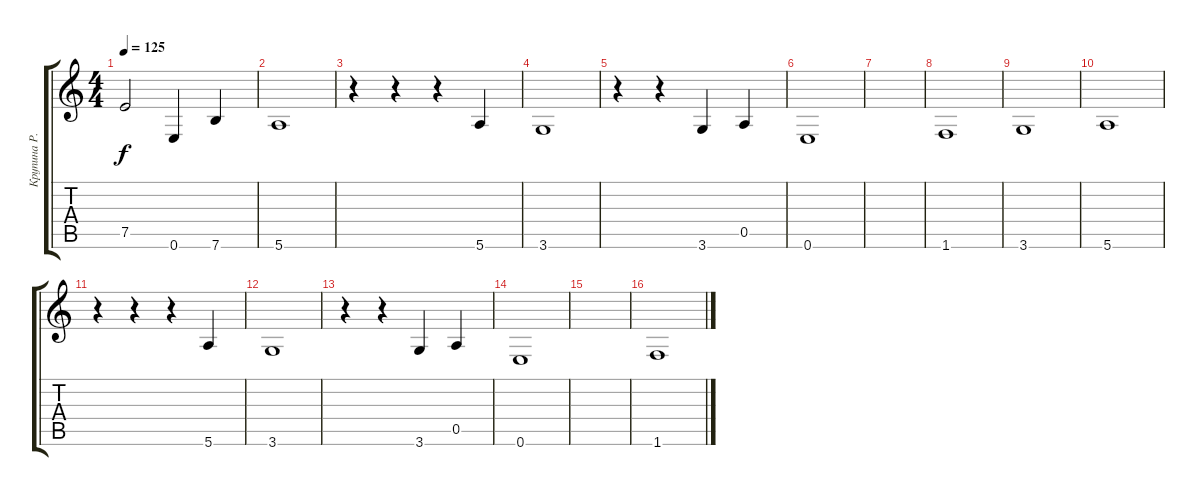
\track ("Крупина Р.В." "Крупина Р.") {instrument electricbassfinger}
\staff {score tabs}
\tuning (E4 B3 G3 D3 A2 E2) {hide}
\ts (4 4)
\tempo 125
\clef g2
\ks c
7.5.2{dy f} 0.6.4 7.6.4 |
5.6.1 |
r.4 r.4 r.4 5.6.4 |
3.6.1 |
r.4 r.4 3.6.4 0.5.4 |
0.6.1 |
|
1.6.1 |
3.6.1 |
5.6.1 |
r.4 r.4 r.4 5.6.4 |
3.6.1 |
r.4 r.4 3.6.4 0.5.4 |
0.6.1 |
|
1.6.1
